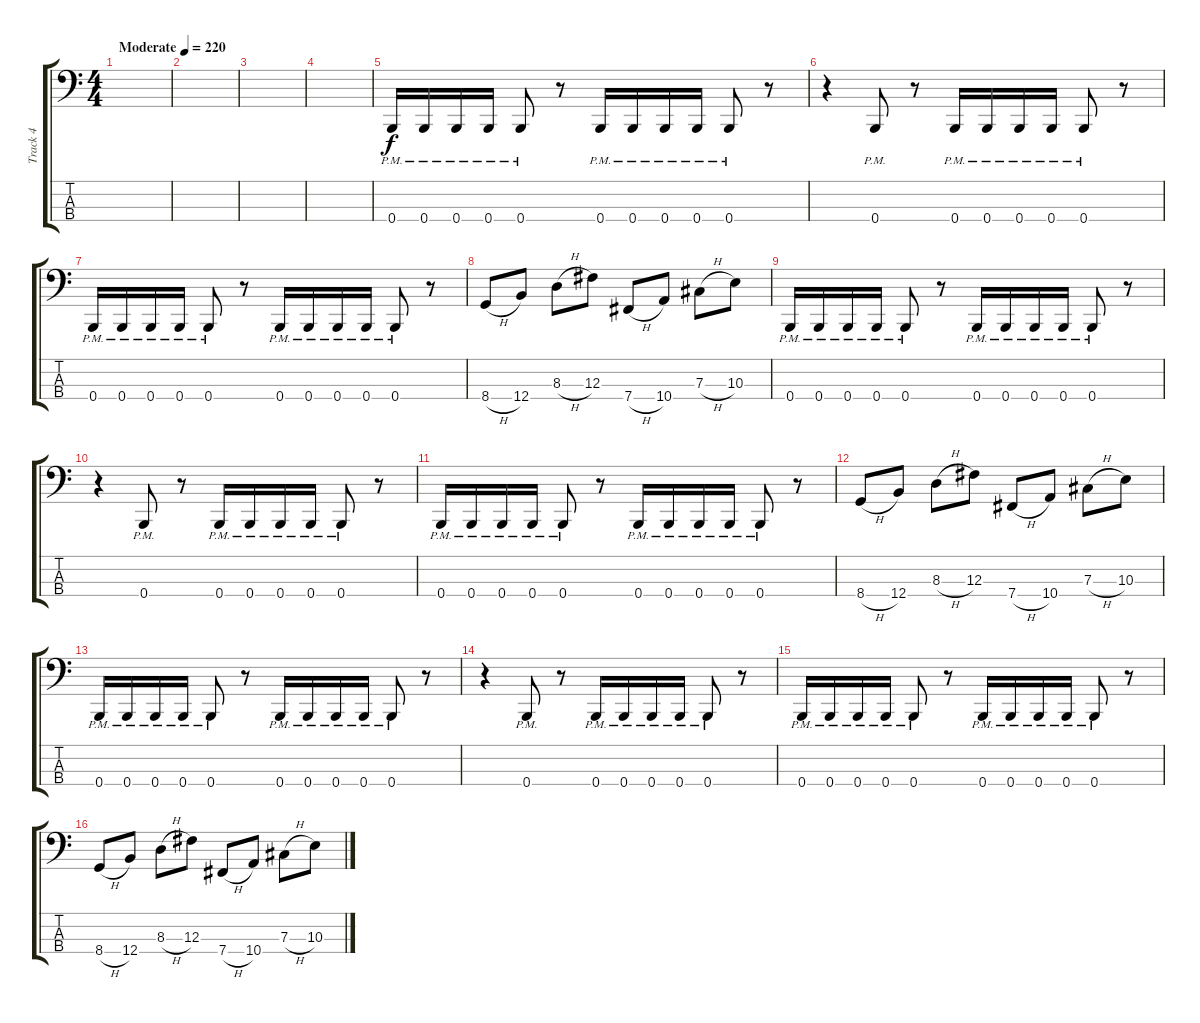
\track ("Track 4" "Track 4") {instrument electricbasspick}
\staff {score tabs}
\tuning (E2 B1 Gb1 B0) {hide}
\ts (4 4)
\tempo (220 "Moderate")
\clef f4
\ks c
|
|
|
|
0.4{pm}.16 0.4{pm}.16 0.4{pm}.16 0.4{pm}.16 0.4{pm}.8 r.8 0.4{pm}.16 0.4{pm}.16 0.4{pm}.16 0.4{pm}.16 0.4{pm}.8 r.8 |
r.4 0.4{pm}.8 r.8 0.4{pm}.16 0.4{pm}.16 0.4{pm}.16 0.4{pm}.16 0.4{pm}.8 r.8 |
0.4{pm}.16 0.4{pm}.16 0.4{pm}.16 0.4{pm}.16 0.4{pm}.8 r.8 0.4{pm}.16 0.4{pm}.16 0.4{pm}.16 0.4{pm}.16 0.4{pm}.8 r.8 |
8.4{h}.8 12.4.8 8.3{h}.8 12.3.8 7.4{h}.8 10.4.8 7.3{h}.8 10.3.8 |
0.4{pm}.16 0.4{pm}.16 0.4{pm}.16 0.4{pm}.16 0.4{pm}.8 r.8 0.4{pm}.16 0.4{pm}.16 0.4{pm}.16 0.4{pm}.16 0.4{pm}.8 r.8 |
r.4 0.4{pm}.8 r.8 0.4{pm}.16 0.4{pm}.16 0.4{pm}.16 0.4{pm}.16 0.4{pm}.8 r.8 |
0.4{pm}.16 0.4{pm}.16 0.4{pm}.16 0.4{pm}.16 0.4{pm}.8 r.8 0.4{pm}.16 0.4{pm}.16 0.4{pm}.16 0.4{pm}.16 0.4{pm}.8 r.8 |
8.4{h}.8 12.4.8 8.3{h}.8 12.3.8 7.4{h}.8 10.4.8 7.3{h}.8 10.3.8 |
0.4{pm}.16 0.4{pm}.16 0.4{pm}.16 0.4{pm}.16 0.4{pm}.8 r.8 0.4{pm}.16 0.4{pm}.16 0.4{pm}.16 0.4{pm}.16 0.4{pm}.8 r.8 |
r.4 0.4{pm}.8 r.8 0.4{pm}.16 0.4{pm}.16 0.4{pm}.16 0.4{pm}.16 0.4{pm}.8 r.8 |
0.4{pm}.16 0.4{pm}.16 0.4{pm}.16 0.4{pm}.16 0.4{pm}.8 r.8 0.4{pm}.16 0.4{pm}.16 0.4{pm}.16 0.4{pm}.16 0.4{pm}.8 r.8 |
8.4{h}.8 12.4.8 8.3{h}.8 12.3.8 7.4{h}.8 10.4.8 7.3{h}.8 10.3.8
